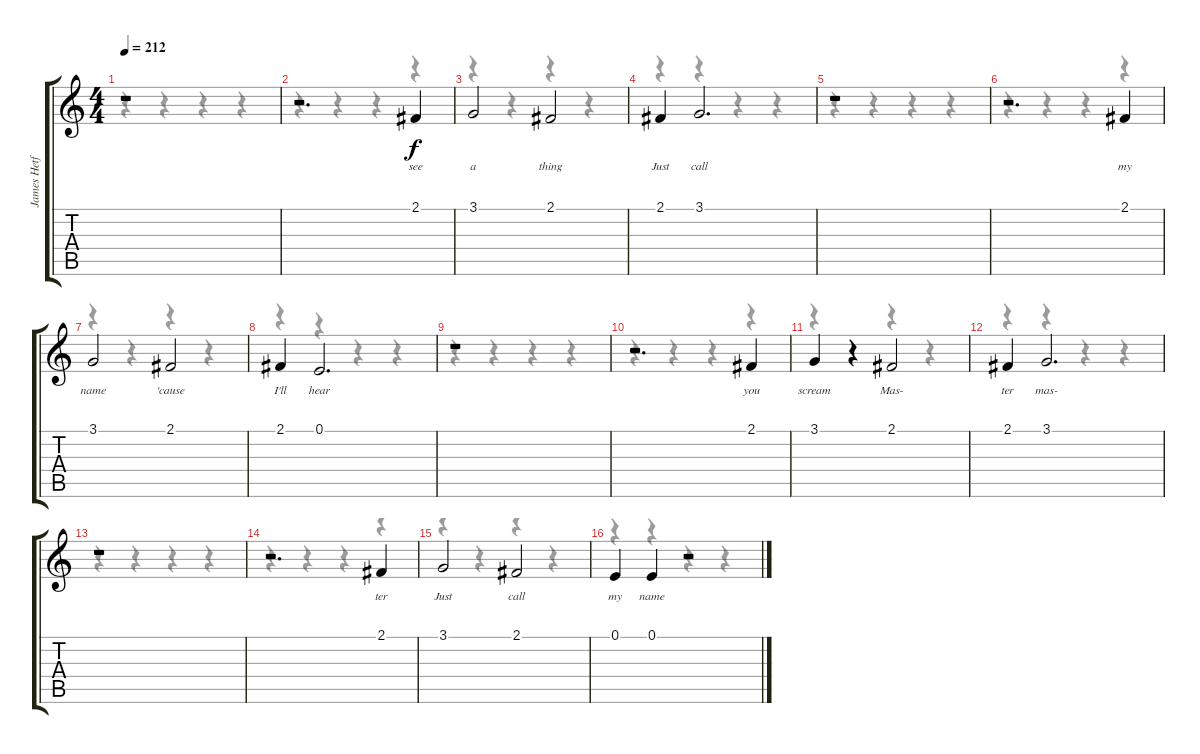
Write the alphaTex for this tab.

\track ("James Hetfield (Vocals)" "James Hetf") {instrument baritonesax}
\staff {score tabs}
\tuning (E4 B3 G3 D3 A2 E2) {hide}
\voice
\ts (4 4)
\tempo 212
\clef g2
\ks c
r.1{dy f} |
r.2{d} 2.1.4{lyrics (0 "see") lyrics (1 "") lyrics (2 "") lyrics (3 "") lyrics (4 "")} |
3.1.2{lyrics (0 "a") lyrics (1 "") lyrics (2 "") lyrics (3 "") lyrics (4 "")} 2.1.2{lyrics (0 "thing") lyrics (1 "") lyrics (2 "") lyrics (3 "") lyrics (4 "")} |
2.1.4{lyrics (0 "Just") lyrics (1 "") lyrics (2 "") lyrics (3 "") lyrics (4 "")} 3.1.2{d lyrics (0 "call") lyrics (1 "") lyrics (2 "") lyrics (3 "") lyrics (4 "")} |
r.1 |
r.2{d} 2.1.4{lyrics (0 "my") lyrics (1 "") lyrics (2 "") lyrics (3 "") lyrics (4 "")} |
3.1.2{lyrics (0 "name") lyrics (1 "") lyrics (2 "") lyrics (3 "") lyrics (4 "")} 2.1.2{lyrics (0 "'cause") lyrics (1 "") lyrics (2 "") lyrics (3 "") lyrics (4 "")} |
2.1.4{lyrics (0 "I'll") lyrics (1 "") lyrics (2 "") lyrics (3 "") lyrics (4 "")} 0.1.2{d lyrics (0 "hear") lyrics (1 "") lyrics (2 "") lyrics (3 "") lyrics (4 "")} |
r.1 |
r.2{d} 2.1.4{lyrics (0 "you") lyrics (1 "") lyrics (2 "") lyrics (3 "") lyrics (4 "")} |
3.1.4{lyrics (0 "scream") lyrics (1 "") lyrics (2 "") lyrics (3 "") lyrics (4 "")} r.4 2.1.2{lyrics (0 "Mas-") lyrics (1 "") lyrics (2 "") lyrics (3 "") lyrics (4 "")} |
2.1.4{lyrics (0 "ter") lyrics (1 "") lyrics (2 "") lyrics (3 "") lyrics (4 "")} 3.1.2{d lyrics (0 "mas-") lyrics (1 "") lyrics (2 "") lyrics (3 "") lyrics (4 "")} |
r.1 |
r.2{d} 2.1.4{lyrics (0 "ter") lyrics (1 "") lyrics (2 "") lyrics (3 "") lyrics (4 "")} |
3.1.2{lyrics (0 "Just") lyrics (1 "") lyrics (2 "") lyrics (3 "") lyrics (4 "")} 2.1.2{lyrics (0 "call") lyrics (1 "") lyrics (2 "") lyrics (3 "") lyrics (4 "")} |
0.1.4{lyrics (0 "my") lyrics (1 "") lyrics (2 "") lyrics (3 "") lyrics (4 "")} 0.1.4{lyrics (0 "name") lyrics (1 "") lyrics (2 "") lyrics (3 "") lyrics (4 "")} r.2
\voice
\clef g2
\ottava regular
\simile none
\ks c
r.4{dy f} r.4 r.4 r.4 |
r.4 r.4 r.4 r.4 |
r.4 r.4 r.4 r.4 |
r.4 r.4 r.4 r.4 |
r.4 r.4 r.4 r.4 |
r.4 r.4 r.4 r.4 |
r.4 r.4 r.4 r.4 |
r.4 r.4 r.4 r.4 |
r.4 r.4 r.4 r.4 |
r.4 r.4 r.4 r.4 |
r.4 r.4 r.4 r.4 |
r.4 r.4 r.4 r.4 |
r.4 r.4 r.4 r.4 |
r.4 r.4 r.4 r.4 |
r.4 r.4 r.4 r.4 |
r.4 r.4 r.4 r.4
